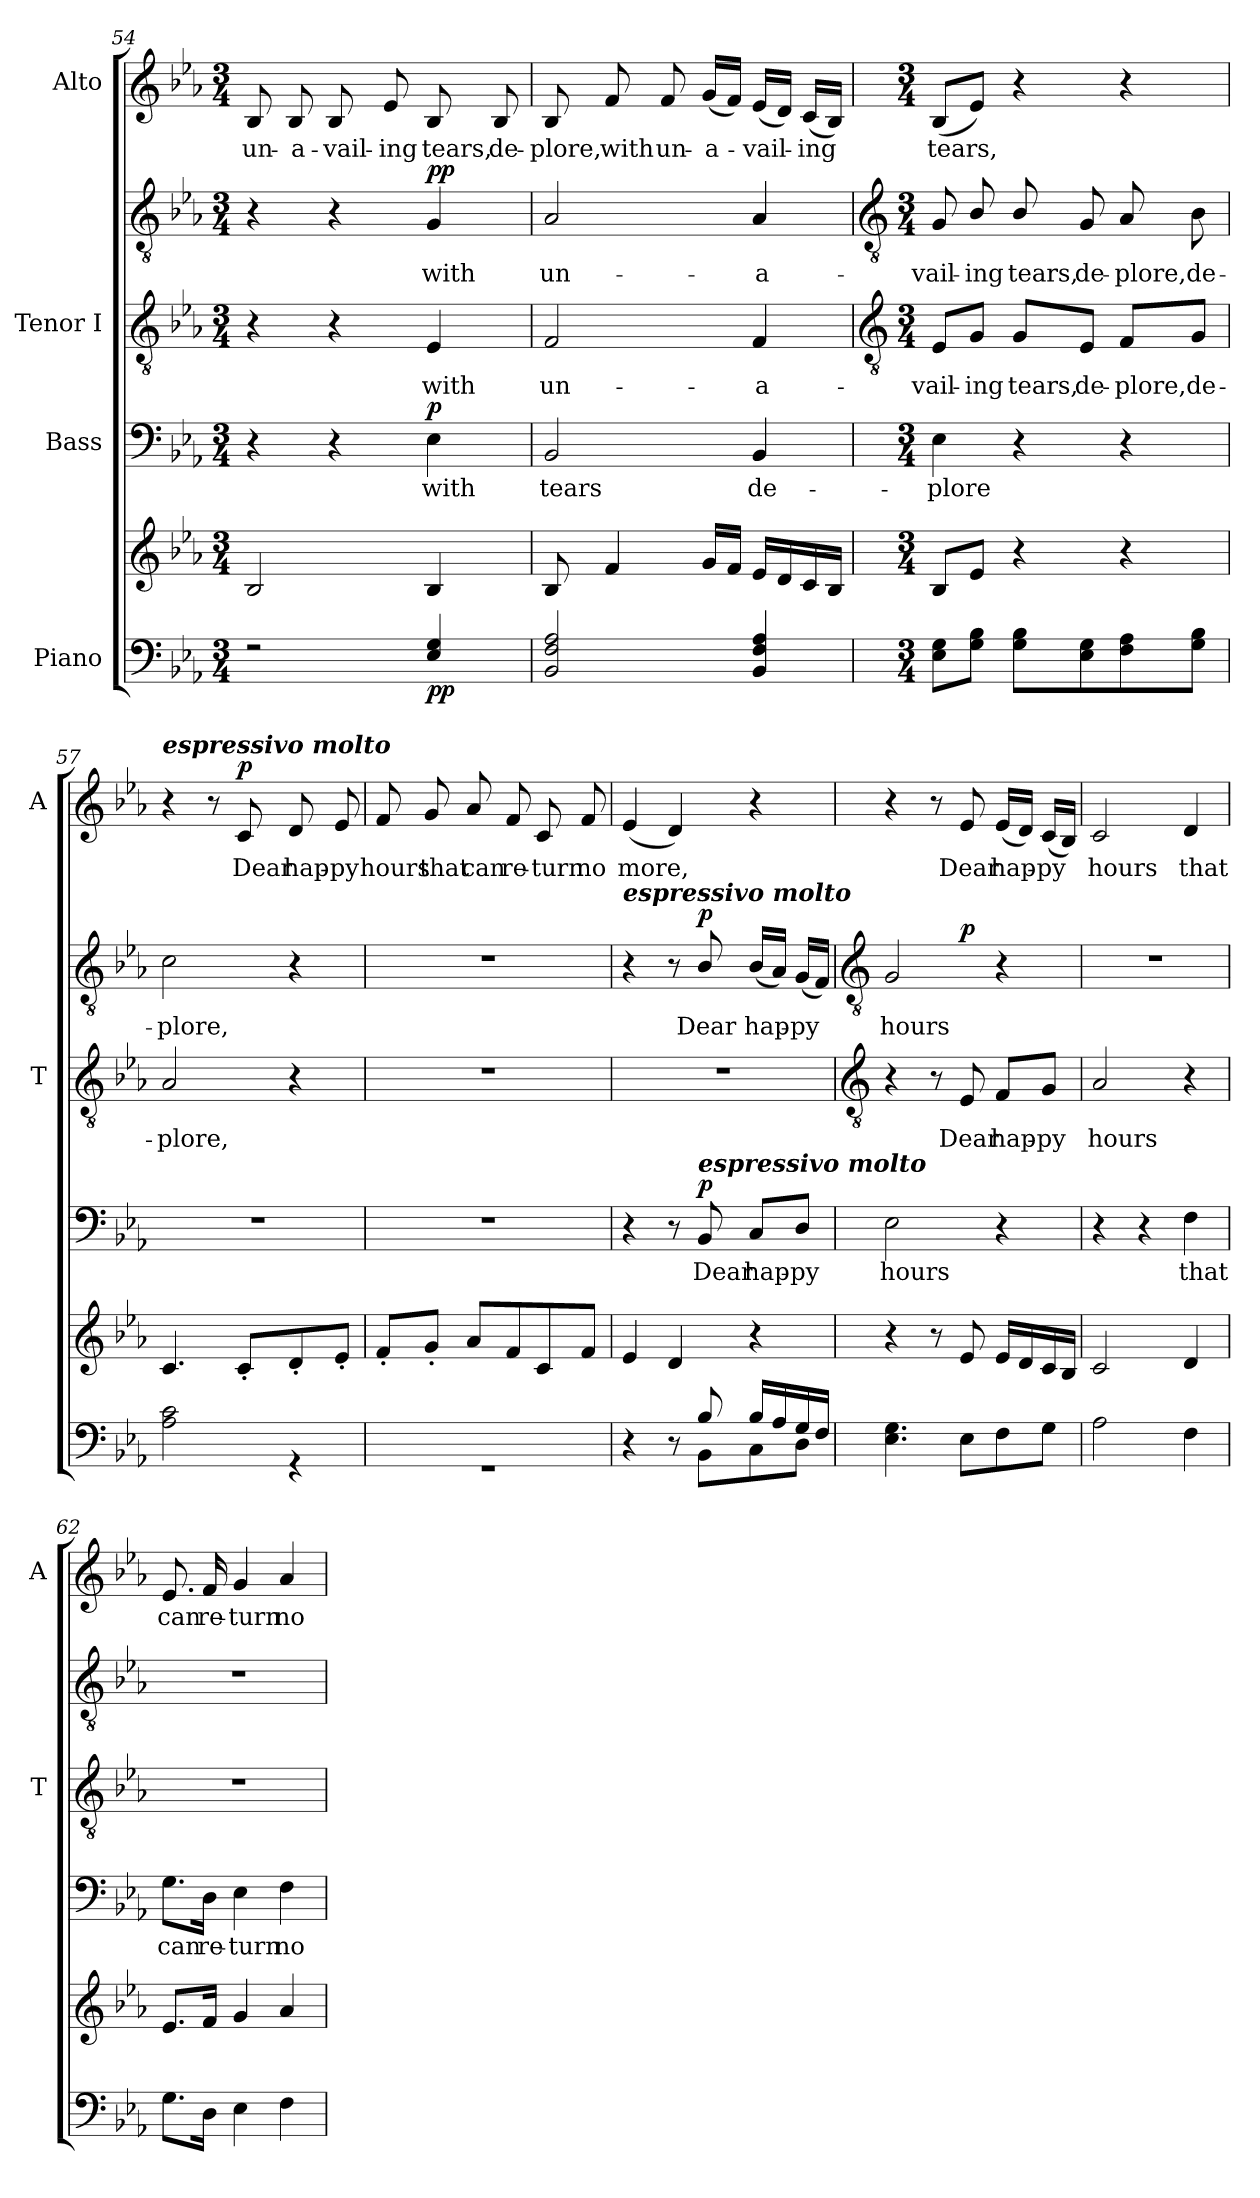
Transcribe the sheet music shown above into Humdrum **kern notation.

**kern	**kern	**dynam	**kern	**text	**dynam	**kern	**text	**kern	**text	**dynam	**kern	**text	**dynam
*part4	*part4	*part4	*part3	*part3	*part3	*part2	*part2	*part2	*part2	*part2	*part1	*part1	*part1
*staff6	*staff5	*staff5/6	*staff4	*staff4	*staff4	*staff3	*staff3	*staff2	*staff2	*staff2/3	*staff1	*staff1	*staff1
*I"Piano	*	*	*I"Bass	*	*	*I"Tenor I	*	*	*	*	*I"Alto	*	*
*	*	*	*	*	*	*I'T	*	*	*	*	*I'A	*	*
*clefF4	*clefG2	*	*clefF4	*	*	*clefGv2	*	*clefGv2	*	*	*clefG2	*	*
*k[b-e-a-]	*k[b-e-a-]	*	*k[b-e-a-]	*	*	*k[b-e-a-]	*	*k[b-e-a-]	*	*	*k[b-e-a-]	*	*
*E-:	*E-:	*	*E-:	*	*	*E-:	*	*E-:	*	*	*E-:	*	*
*M3/4	*M3/4	*	*M3/4	*	*	*M3/4	*	*M3/4	*	*	*M3/4	*	*
=54	=54	=54	=54	=54	=54	=54	=54	=54	=54	=54	=54	=54	=54
*^	*	*	*	*	*	*	*	*	*	*	*	*	*
!	!LO:N:vis=1	!	!	!	!	!	!	!	!	!	!	!	!LO:LY:b	!
2r	2.ryy	2B-	.	4r	.	.	4r	.	4r	.	.	8B-	un-	.
!	!	!	!	!	!	!	!	!	!	!	!	!	!LO:LY:b	!
.	.	.	.	.	.	.	.	.	.	.	.	8B-	-a-	.
!	!	!	!	!	!	!	!	!	!	!	!	!	!LO:LY:b	!
.	.	.	.	4r	.	.	4r	.	4r	.	.	8B-	-vail-	.
!	!	!	!	!	!	!	!	!	!	!	!	!	!LO:LY:b	!
.	.	.	.	.	.	.	.	.	.	.	.	8e-	-ing	.
!	!	!	!LO:DY:b=2	!	!LO:LY:b	!	!	!LO:LY:b	!	!LO:LY:b	!	!	!LO:LY:b	!
!	!	!	!LO:DY:n=1:b	!	!	!LO:DY:b	!	!	!	!	!LO:DY:b=2	!	!	!
!	!	!	!	!	!	!	!	!	!	!	!LO:DY:n=1:b	!	!	!
4E- 4G	.	4B-	p p	4E-	with	p	4E-	with	4G	with	p p	8B-	tears,	.
!	!	!	!	!	!	!	!	!	!	!	!	!	!LO:LY:b	!
.	.	.	.	.	.	.	.	.	.	.	.	8B-	de-	.
=55	=55	=55	=55	=55	=55	=55	=55	=55	=55	=55	=55	=55	=55	=55
!	!LO:N:vis=1	!	!	!	!LO:LY:b	!	!	!LO:LY:b	!	!LO:LY:b	!	!	!LO:LY:b	!
2BB- 2F 2A-	2.ryy	8B-	.	2BB-	tears	.	2F	-un-	2A-	un-	.	8B-	-plore,	.
!	!	!	!	!	!	!	!	!	!	!	!	!	!LO:LY:b	!
.	.	4f	.	.	.	.	.	.	.	.	.	8f	with	.
!	!	!	!	!	!	!	!	!	!	!	!	!	!LO:LY:b	!
.	.	.	.	.	.	.	.	.	.	.	.	8f	un-	.
!	!	!	!	!	!	!	!	!	!	!	!	!	!LO:LY:b	!
.	.	16gLL	.	.	.	.	.	.	.	.	.	(<16gLL	-a-	.
.	.	16fJJ	.	.	.	.	.	.	.	.	.	16fJJ)	.	.
!	!	!	!	!	!LO:LY:b	!	!	!LO:LY:b	!	!LO:LY:b	!	!	!LO:LY:b	!
4BB- 4F 4A-	.	16e-LL	.	4BB-	de-	.	4F	-a-	4A-	-a-	.	(<16e-LL	vail-	.
.	.	16d	.	.	.	.	.	.	.	.	.	16dJJ)	.	.
!	!	!	!	!	!	!	!	!	!	!	!	!	!LO:LY:b	!
.	.	16c	.	.	.	.	.	.	.	.	.	(<16cLL	ing	.
.	.	16B-JJ	.	.	.	.	.	.	.	.	.	16B-JJ)	.	.
!!LO:LB:g=z
=56	=56	=56	=56	=56	=56	=56	=56	=56	=56	=56	=56	=56	=56	=56
*	*	*	*	*	*	*	*clefGv2	*	*clefGv2	*	*	*	*	*
*M3/4	*	*M3/4	*	*M3/4	*	*	*M3/4	*	*M3/4	*	*	*M3/4	*	*
!	!	!	!	!	!LO:LY:b	!	!	!LO:LY:b	!	!LO:LY:b	!	!	!LO:LY:b	!
2ryy	8E-\ 8G\L	8B-L	.	4E-	-plore	.	8E-/L	-vail-	8G	-vail-	.	(<8B-L	tears,	.
!	!	!	!	!	!	!	!	!LO:LY:b	!	!LO:LY:b	!	!	!	!
.	8G\ 8B-\J	8e-J	.	.	.	.	8G/J	-ing	8B-/	-ing	.	8e-J)	.	.
!	!	!	!	!	!	!	!	!LO:LY:b	!	!LO:LY:b	!	!	!	!
.	8G\ 8B-\L	4r	.	4r	.	.	8G/L	tears,	8B-/	tears,	.	4r	.	.
!	!	!	!	!	!	!	!	!LO:LY:b	!	!LO:LY:b	!	!	!	!
.	8E-\ 8G\	.	.	.	.	.	8E-/J	de-	8G	de-	.	.	.	.
!	!	!	!	!	!	!	!	!LO:LY:b	!	!LO:LY:b	!	!	!	!
8ryy	8F\ 8A-\	4r	.	4r	.	.	8F/L	-plore,	8A-	-plore,	.	4r	.	.
!	!	!	!	!	!	!	!	!LO:LY:b	!	!LO:LY:b	!	!	!	!
8ryy	8G\ 8B-\J	.	.	.	.	.	8G/J	de-	8B-	de-	.	.	.	.
=57	=57	=57	=57	=57	=57	=57	=57	=57	=57	=57	=57	=57	=57	=57
!	!	!	!	!	!	!	!	!	!	!	!	!LO:TX:a:Bi:t=espressivo molto	!	!
!	!	!	!	!LO:N:vis=1	!	!	!	!LO:LY:b	!	!LO:LY:b	!	!	!	!
2.ryy	2A-\ 2c\	4.c	.	2.r	.	.	2A-	plore,	2c	-plore,	.	4r	.	.
.	.	.	.	.	.	.	.	.	.	.	.	8r	.	.
!	!	!	!	!	!	!	!	!	!	!	!	!	!LO:LY:b	!LO:DY:b
.	.	8c'L	.	.	.	.	.	.	.	.	.	8c	Dear	p
!	!	!	!	!	!	!	!	!	!	!	!	!	!LO:LY:b	!
.	4r	8d'	.	.	.	.	4r	.	4r	.	.	8d	hap-	.
!	!	!	!	!	!	!	!	!	!	!	!	!	!LO:LY:b	!
.	.	8e-'J	.	.	.	.	.	.	.	.	.	8e-	-py	.
=58	=58	=58	=58	=58	=58	=58	=58	=58	=58	=58	=58	=58	=58	=58
!	!LO:N:vis=1	!	!	!LO:N:vis=1	!	!	!LO:N:vis=1	!	!LO:N:vis=1	!	!	!	!LO:LY:b	!
2.ryy	2.r	8f'L	.	2.r	.	.	2.r	.	2.r	.	.	8f	hours	.
!	!	!	!	!	!	!	!	!	!	!	!	!	!LO:LY:b	!
.	.	8g'J	.	.	.	.	.	.	.	.	.	8g	that	.
!	!	!	!	!	!	!	!	!	!	!	!	!	!LO:LY:b	!
.	.	8a-L	.	.	.	.	.	.	.	.	.	8a-	can	.
!	!	!	!	!	!	!	!	!	!	!	!	!	!LO:LY:b	!
.	.	8f	.	.	.	.	.	.	.	.	.	8f	re-	.
!	!	!	!	!	!	!	!	!	!	!	!	!	!LO:LY:b	!
.	.	8c	.	.	.	.	.	.	.	.	.	8c	-turn	.
!	!	!	!	!	!	!	!	!	!	!	!	!	!LO:LY:b	!
.	.	8fJ	.	.	.	.	.	.	.	.	.	8f	no	.
=59	=59	=59	=59	=59	=59	=59	=59	=59	=59	=59	=59	=59	=59	=59
!	!	!	!	!	!	!	!	!	!LO:TX:a:Bi:t=espressivo molto	!	!	!	!	!
!	!	!	!	!	!	!	!LO:N:vis=1	!	!	!	!	!	!LO:LY:b	!
4.ryy	4r	4e-	.	4r	.	.	2.r	.	4r	.	.	(<4e-	more,	.
.	8r	4d	.	8r	.	.	.	.	8r	.	.	4d)	.	.
!	!	!	!	!LO:TX:a:Bi:t=espressivo molto	!	!	!	!	!	!	!	!	!	!
!	!	!	!	!	!LO:LY:b	!LO:DY:b	!	!	!	!LO:LY:b	!LO:DY:b	!	!	!
8B-/	8BB-\L	.	.	8BB-	Dear	p	.	.	8B-/	Dear	p	.	.	.
!	!	!	!	!	!LO:LY:b	!	!	!	!	!LO:LY:b	!	!	!	!
16B-/LL	8C\	4r	.	8C/L	hap-	.	.	.	(<16B-LL	hap-	.	4r	.	.
16A-/	.	.	.	.	.	.	.	.	16A-JJ)	.	.	.	.	.
!	!	!	!	!	!LO:LY:b	!	!	!	!	!LO:LY:b	!	!	!	!
16G/	8D\J	.	.	8D/J	-py	.	.	.	(<16GLL	py	.	.	.	.
16F/JJ	.	.	.	.	.	.	.	.	16FJJ)	.	.	.	.	.
*v	*v	*	*	*	*	*	*	*	*	*	*	*	*	*
!!LO:LB:g=z
=60	=60	=60	=60	=60	=60	=60	=60	=60	=60	=60	=60	=60	=60
*	*	*	*	*	*	*clefGv2	*	*clefGv2	*	*	*	*	*
!	!	!	!	!LO:LY:b	!	!	!	!	!LO:LY:b	!	!	!	!
4.E- 4.G	4r	.	2E-	hours	.	4r	.	2G	hours	.	4r	.	.
.	8r	.	.	.	.	8r	.	.	.	.	8r	.	.
!	!	!	!	!	!	!	!LO:LY:b	!	!	!LO:DY:b=2	!	!LO:LY:b	!
8E-L	8e-	.	.	.	.	8E-	Dear	.	.	p	8e-	Dear	.
!	!	!	!	!	!	!	!LO:LY:b	!	!	!	!	!LO:LY:b	!
8F	16e-LL	.	4r	.	.	8F/L	hap-	4r	.	.	(<16e-LL	hap-	.
.	16d	.	.	.	.	.	.	.	.	.	16dJJ)	.	.
!	!	!	!	!	!	!	!LO:LY:b	!	!	!	!	!LO:LY:b	!
8GJ	16c	.	.	.	.	8G/J	-py	.	.	.	(<16cLL	py	.
.	16B-JJ	.	.	.	.	.	.	.	.	.	16B-JJ)	.	.
=61	=61	=61	=61	=61	=61	=61	=61	=61	=61	=61	=61	=61	=61
!	!	!	!	!	!	!	!LO:LY:b	!LO:N:vis=1	!	!	!	!LO:LY:b	!
2A-	2c	.	4r	.	.	2A-	hours	2.r	.	.	2c	hours	.
.	.	.	4r	.	.	.	.	.	.	.	.	.	.
!	!	!	!	!LO:LY:b	!	!	!	!	!	!	!	!LO:LY:b	!
4F	4d	.	4F	that	.	4r	.	.	.	.	4d	that	.
=62	=62	=62	=62	=62	=62	=62	=62	=62	=62	=62	=62	=62	=62
!	!	!	!	!LO:LY:b	!	!LO:N:vis=1	!	!LO:N:vis=1	!	!	!	!LO:LY:b	!
8.GL	8.e-L	.	8.G\L	can	.	2.r	.	2.r	.	.	8.e-	can	.
!	!	!	!	!LO:LY:b	!	!	!	!	!	!	!	!LO:LY:b	!
16DJ	16fJ	.	16D\Jk	re-	.	.	.	.	.	.	16f	re-	.
!	!	!	!	!LO:LY:b	!	!	!	!	!	!	!	!LO:LY:b	!
4E-	4g	.	4E-	-turn	.	.	.	.	.	.	4g	-turn	.
!	!	!	!	!LO:LY:b	!	!	!	!	!	!	!	!LO:LY:b	!
4F	4a-	.	4F	no	.	.	.	.	.	.	4a-	no	.
=	=	=	=	=	=	=	=	=	=	=	=	=	=
*-	*-	*-	*-	*-	*-	*-	*-	*-	*-	*-	*-	*-	*-
